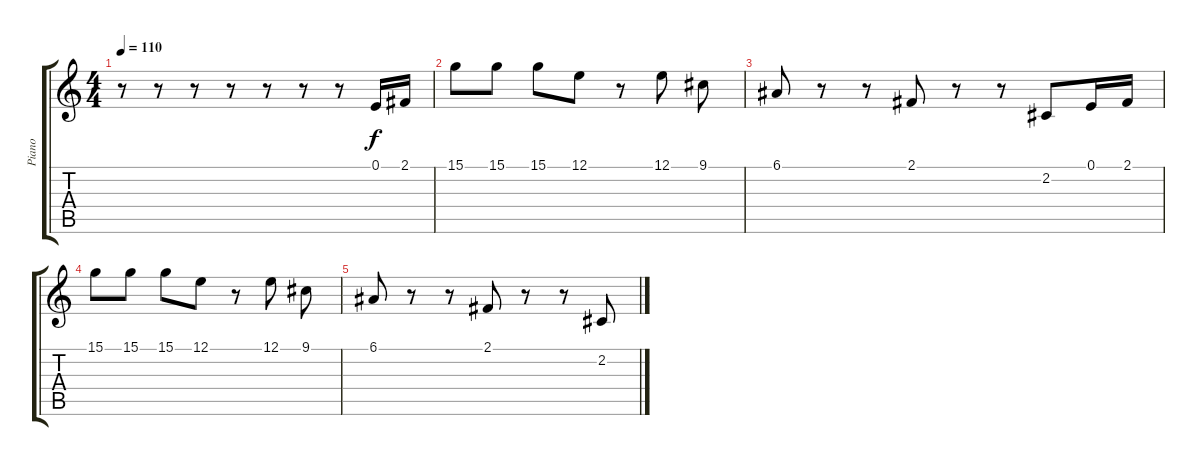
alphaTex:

\track ("Piano" "Piano") {instrument acousticgrandpiano}
\staff {score tabs}
\tuning (E4 B3 G3 D3 A2 E2) {hide}
\ts (4 4)
\tempo 110
\clef g2
\ks c
r.8{dy f} r.8 r.8 r.8 r.8 r.8 r.8 0.1.16 2.1.16 |
15.1.8 15.1.8 15.1.8 12.1.8 r.8 12.1.8 9.1.8 |
6.1.8 r.8 r.8 2.1.8 r.8 r.8 2.2.8 0.1.16 2.1.16 |
15.1.8 15.1.8 15.1.8 12.1.8 r.8 12.1.8 9.1.8 |
6.1.8 r.8 r.8 2.1.8 r.8 r.8 2.2.8
